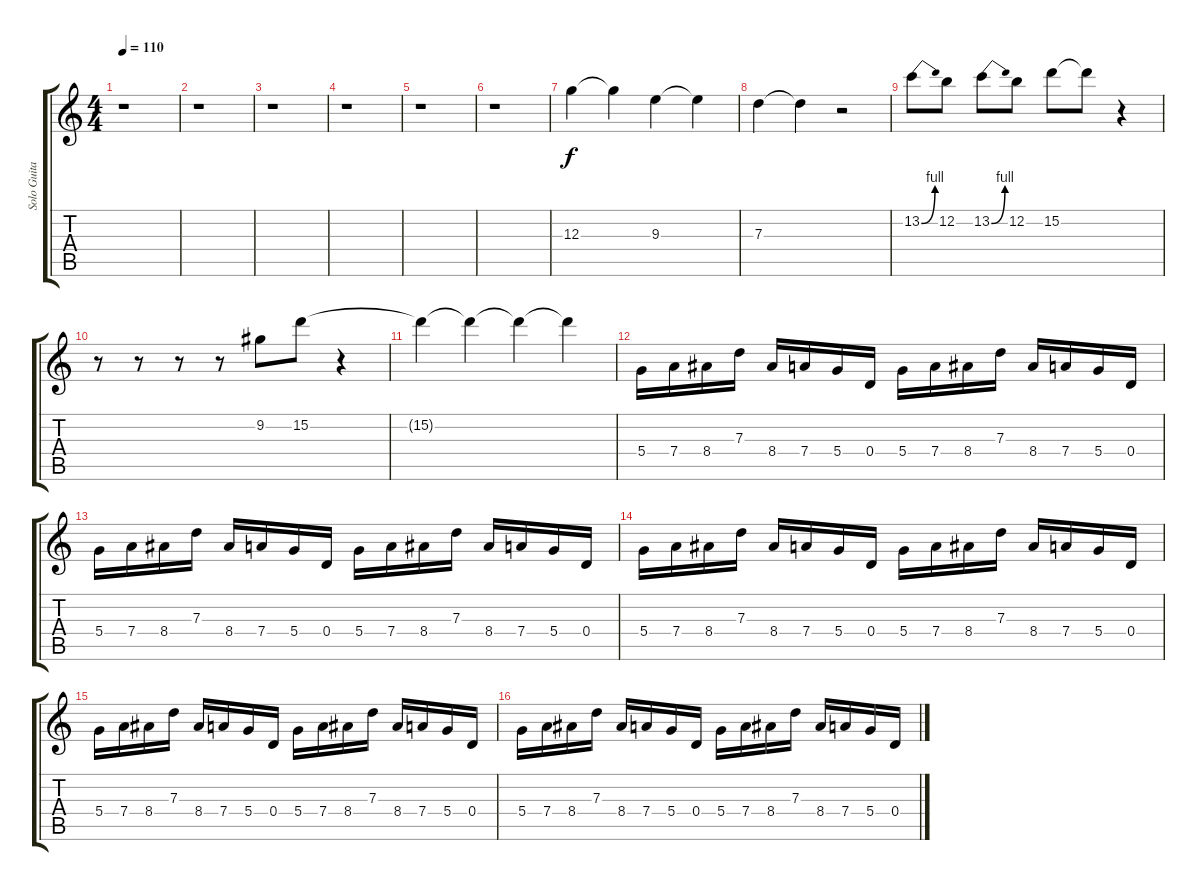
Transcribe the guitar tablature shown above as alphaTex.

\track ("Solo Guitar" "Solo Guita") {instrument distortionguitar}
\staff {score tabs}
\tuning (E4 B3 G3 D3 A2 E2) {hide}
\ts (4 4)
\tempo 110
\clef g2
\ks c
r.1{dy f} |
r.1 |
r.1 |
r.1 |
r.1 |
r.1 |
12.3.4{volume 12} 12.3{t}.4 9.3.4 9.3{t}.4 |
7.3.4 7.3{t}.4 r.2 |
13.2{be (bend 0 0 60 4)}.8 12.2.8 13.2{be (bend 0 0 60 4)}.8 12.2.8 15.2.8 15.2{t}.8 r.4 |
r.8 r.8 r.8 r.8 9.2.8 15.2.8 r.4 |
15.2{t}.4 15.2{t}.4 15.2{t}.4 15.2{t}.4 |
5.4.16 7.4.16 8.4.16 7.3.16 8.4.16 7.4.16 5.4.16 0.4.16 5.4.16 7.4.16 8.4.16 7.3.16 8.4.16 7.4.16 5.4.16 0.4.16 |
5.4.16 7.4.16 8.4.16 7.3.16 8.4.16 7.4.16 5.4.16 0.4.16 5.4.16 7.4.16 8.4.16 7.3.16 8.4.16 7.4.16 5.4.16 0.4.16 |
5.4.16 7.4.16 8.4.16 7.3.16 8.4.16 7.4.16 5.4.16 0.4.16 5.4.16 7.4.16 8.4.16 7.3.16 8.4.16 7.4.16 5.4.16 0.4.16 |
5.4.16 7.4.16 8.4.16 7.3.16 8.4.16 7.4.16 5.4.16 0.4.16 5.4.16 7.4.16 8.4.16 7.3.16 8.4.16 7.4.16 5.4.16 0.4.16 |
5.4.16 7.4.16 8.4.16 7.3.16 8.4.16 7.4.16 5.4.16 0.4.16 5.4.16 7.4.16 8.4.16 7.3.16 8.4.16 7.4.16 5.4.16 0.4.16
